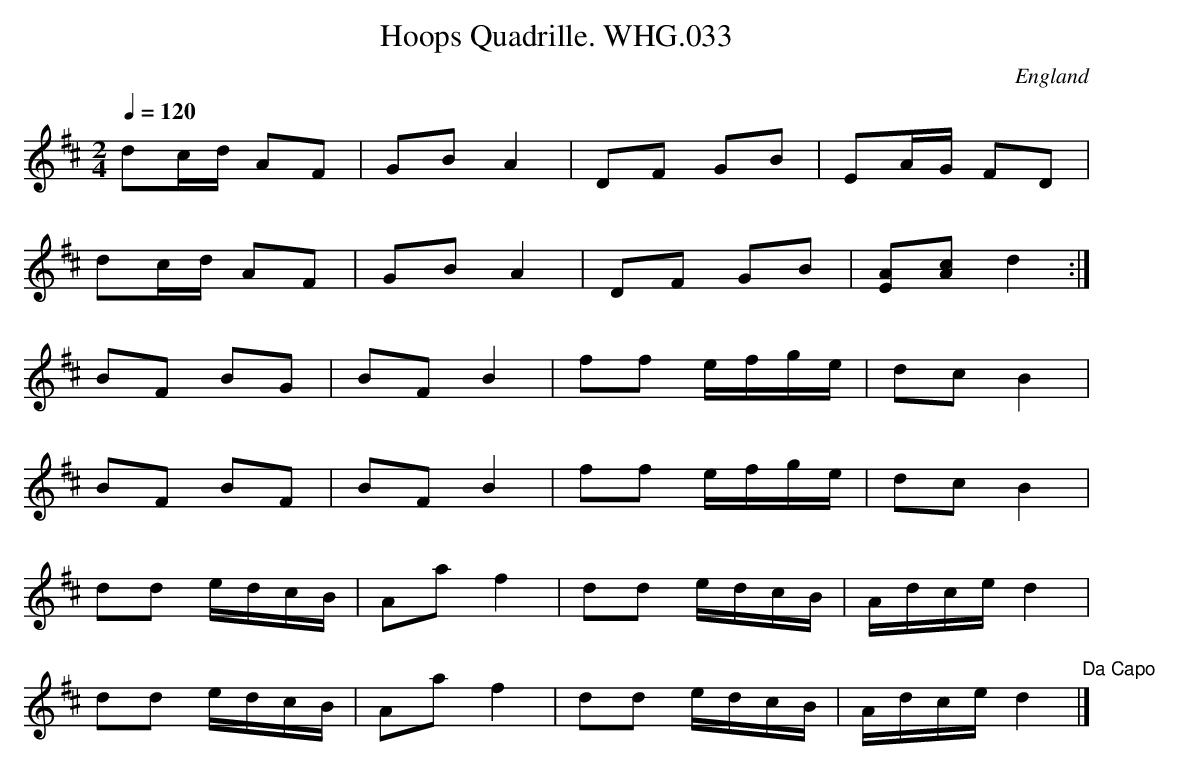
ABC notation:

X:1
T:Hoops Quadrille. WHG.033
L:1/16
M:2/4
O:England
Q:1/4=120
K:D
d2cd A2F2|G2B2 A4|D2F2 G2B2|E2AG F2D2|
d2cd A2F2|G2B2 A4|D2F2 G2B2|[E2A2][A2c2] d4:|
B2F2 B2G2|B2F2 B4|f2f2 efge|d2c2 B4|
B2F2 B2F2|B2F2 B4|f2f2 efge|d2c2 B4|
d2d2 edcB|A2a2 f4|d2d2 edcB|Adce d4|
d2d2 edcB|A2a2 f4|d2d2 edcB|Adce d4" Da Capo"|]
